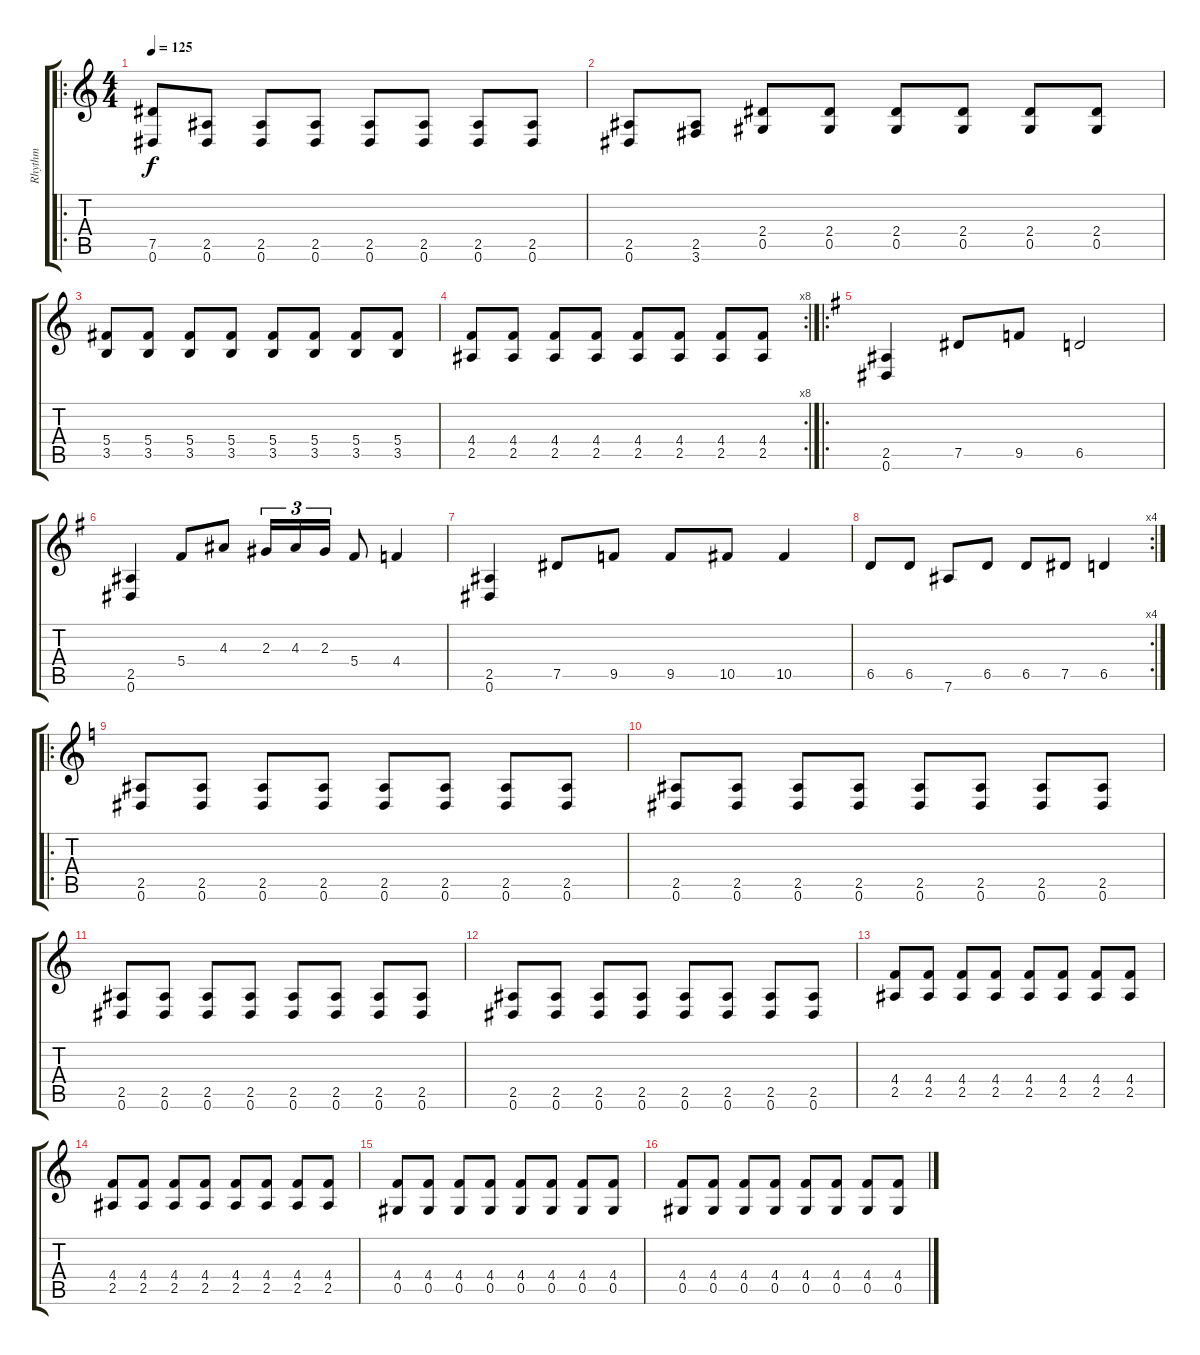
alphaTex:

\track ("Rhythm" "Rhythm") {instrument distortionguitar}
\staff {score tabs}
\tuning (Eb4 Bb3 Gb3 Db3 Ab2 Eb2) {hide}
\ro
\ts (4 4)
\tempo 125
\clef g2
\ks c
(7.5 0.6).8{dy f} (2.5 0.6).8 (2.5 0.6).8 (2.5 0.6).8 (2.5 0.6).8 (2.5 0.6).8 (2.5 0.6).8 (2.5 0.6).8 |
(2.5 0.6).8 (2.5 3.6).8 (2.4 0.5).8 (2.4 0.5).8 (2.4 0.5).8 (2.4 0.5).8 (2.4 0.5).8 (2.4 0.5).8 |
(5.4 3.5).8 (5.4 3.5).8 (5.4 3.5).8 (5.4 3.5).8 (5.4 3.5).8 (5.4 3.5).8 (5.4 3.5).8 (5.4 3.5).8 |
\rc 8
(4.4 2.5).8 (4.4 2.5).8 (4.4 2.5).8 (4.4 2.5).8 (4.4 2.5).8 (4.4 2.5).8 (4.4 2.5).8 (4.4 2.5).8 |
\ro
\ks g
(2.5 0.6).4 7.5.8 9.5.8 6.5.2 |
(2.5 0.6).4 5.4.8 4.3.8 2.3.16{tu (3 2)} 4.3.16{tu (3 2)} 2.3.16{tu (3 2)} 5.4.8 4.4.4 |
(2.5 0.6).4 7.5.8 9.5.8 9.5.8 10.5.8 10.5.4 |
\rc 4
6.5.8 6.5.8 7.6.8 6.5.8 6.5.8 7.5.8 6.5.4 |
\ro
\ks c
(2.5 0.6).8 (2.5 0.6).8 (2.5 0.6).8 (2.5 0.6).8 (2.5 0.6).8 (2.5 0.6).8 (2.5 0.6).8 (2.5 0.6).8 |
(2.5 0.6).8 (2.5 0.6).8 (2.5 0.6).8 (2.5 0.6).8 (2.5 0.6).8 (2.5 0.6).8 (2.5 0.6).8 (2.5 0.6).8 |
(2.5 0.6).8 (2.5 0.6).8 (2.5 0.6).8 (2.5 0.6).8 (2.5 0.6).8 (2.5 0.6).8 (2.5 0.6).8 (2.5 0.6).8 |
(2.5 0.6).8 (2.5 0.6).8 (2.5 0.6).8 (2.5 0.6).8 (2.5 0.6).8 (2.5 0.6).8 (2.5 0.6).8 (2.5 0.6).8 |
(4.4 2.5).8 (4.4 2.5).8 (4.4 2.5).8 (4.4 2.5).8 (4.4 2.5).8 (4.4 2.5).8 (4.4 2.5).8 (4.4 2.5).8 |
(4.4 2.5).8 (4.4 2.5).8 (4.4 2.5).8 (4.4 2.5).8 (4.4 2.5).8 (4.4 2.5).8 (4.4 2.5).8 (4.4 2.5).8 |
(4.4 0.5).8 (4.4 0.5).8 (4.4 0.5).8 (4.4 0.5).8 (4.4 0.5).8 (4.4 0.5).8 (4.4 0.5).8 (4.4 0.5).8 |
(4.4 0.5).8 (4.4 0.5).8 (4.4 0.5).8 (4.4 0.5).8 (4.4 0.5).8 (4.4 0.5).8 (4.4 0.5).8 (4.4 0.5).8
